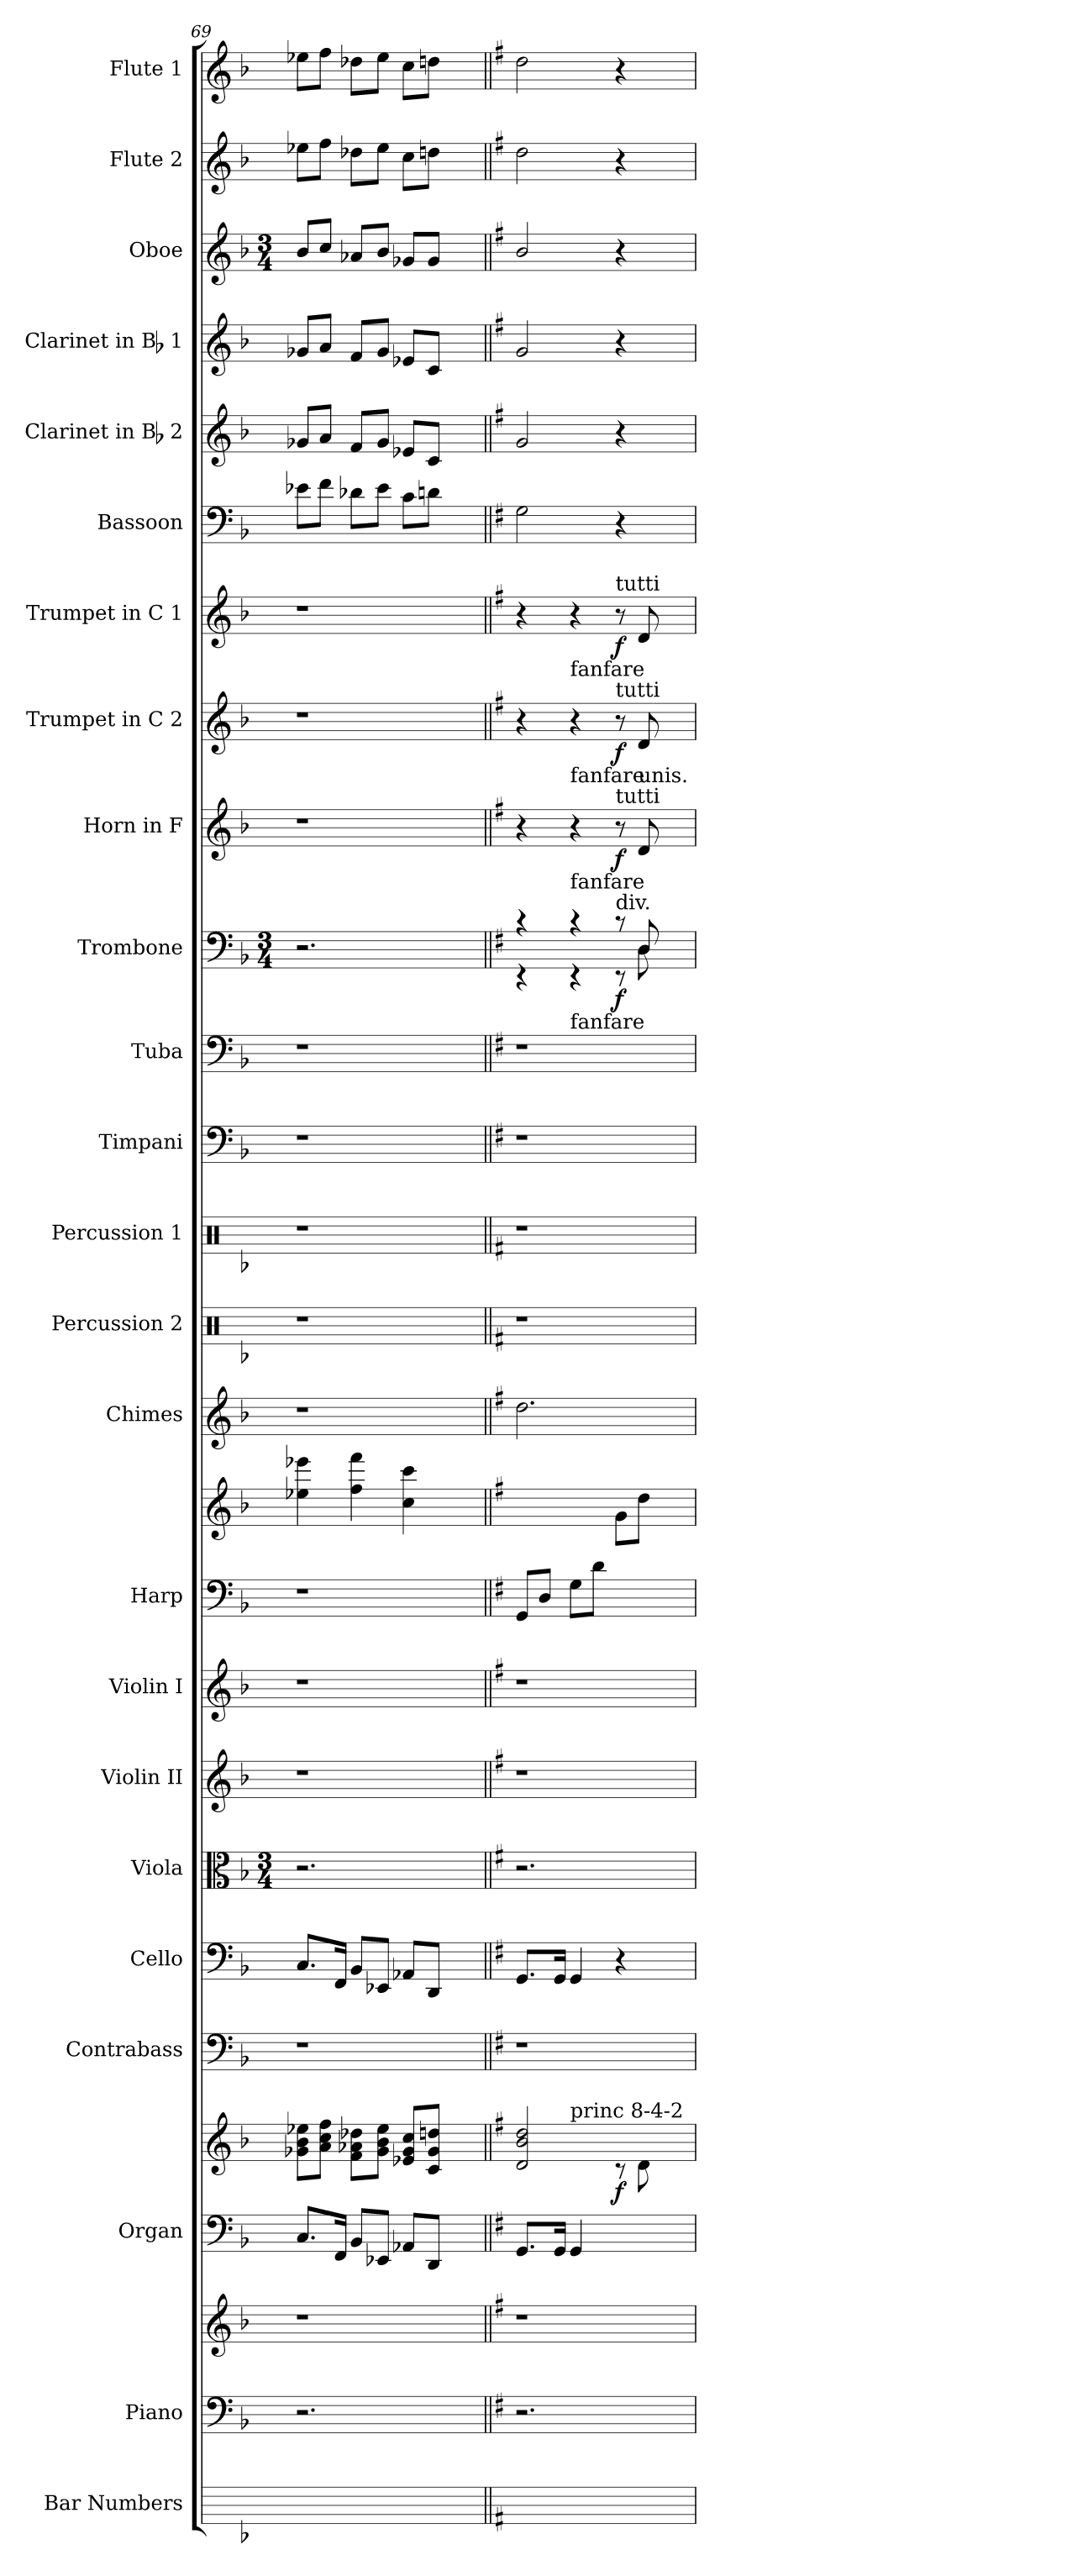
**kern	**kern	**kern	**kern	**kern	**dynam	**kern	**kern	**kern	**kern	**kern	**kern	**kern	**kern	**kern	**kern	**kern	**kern	**kern	**dynam	**kern	**dynam	**kern	**dynam	**kern	**dynam	**kern	**kern	**kern	**kern	**kern	**kern
*part24	*part23	*part23	*part22	*part22	*part22	*part21	*part20	*part19	*part18	*part17	*part16	*part16	*part15	*part14	*part13	*part12	*part11	*part10	*part10	*part9	*part9	*part8	*part8	*part7	*part7	*part6	*part5	*part4	*part3	*part2	*part1
*staff27	*staff26	*staff25	*staff24	*staff23	*staff23/24	*staff22	*staff21	*staff20	*staff19	*staff18	*staff17	*staff16	*staff15	*staff14	*staff13	*staff12	*staff11	*staff10	*staff10	*staff9	*staff9	*staff8	*staff8	*staff7	*staff7	*staff6	*staff5	*staff4	*staff3	*staff2	*staff1
*I"Bar Numbers	*I"Piano	*	*I"Organ	*	*	*I"Contrabass	*I"Cello	*I"Viola	*I"Violin II	*I"Violin I	*I"Harp	*	*I"Chimes	*I"Percussion 2	*I"Percussion 1	*I"Timpani	*I"Tuba	*I"Trombone	*	*I"Horn in F	*	*I"Trumpet in C 2	*	*I"Trumpet in C 1	*	*I"Bassoon	*I"Clarinet in Bb 2	*I"Clarinet in Bb 1	*I"Oboe	*I"Flute 2	*I"Flute 1
*	*I'Pno.	*	*I'Org.	*	*	*I'Cb.	*	*I'Vla.	*I'Vln. II	*I'Vln. I	*I'Hp.	*	*I'Chm.	*I'Perc. 2	*I'Perc. 1	*I'Timp.	*I'Tuba	*I'Tbn.	*	*	*	*I'Tpt 2	*	*I'Tpt 1	*	*I'Bsn.	*I'Cl 2	*I'Cl 1	*I'Ob.	*I'Fl 2	*I'Fl 1
*	*clefF4	*clefG2	*clefF4	*clefG2	*	*clefF4	*clefF4	*clefC3	*clefG2	*clefG2	*clefF4	*clefG2	*clefG2	*clefX	*clefX	*clefF4	*clefF4	*clefF4	*	*clefG2	*	*clefG2	*	*clefG2	*	*clefF4	*clefG2	*clefG2	*clefG2	*clefG2	*clefG2
*	*	*	*	*	*	*ITrd7c12	*	*	*	*	*	*	*	*	*	*	*	*	*	*	*	*	*	*	*	*	*	*	*	*	*
*k[b-]	*k[b-]	*k[b-]	*k[b-]	*k[b-]	*	*k[b-]	*k[b-]	*k[b-]	*k[b-]	*k[b-]	*k[b-]	*k[b-]	*k[b-]	*k[b-]	*k[b-]	*k[b-]	*k[b-]	*k[b-]	*	*k[b-]	*	*k[b-]	*	*k[b-]	*	*k[b-]	*k[b-]	*k[b-]	*k[b-]	*k[b-]	*k[b-]
*F:	*F:	*F:	*F:	*F:	*	*F:	*F:	*F:	*F:	*F:	*F:	*F:	*F:	*F:	*F:	*F:	*F:	*F:	*	*F:	*	*F:	*	*F:	*	*F:	*F:	*F:	*F:	*F:	*F:
*	*	*	*	*	*	*	*	*M3/4	*	*	*	*	*	*	*	*	*	*M3/4	*	*	*	*	*	*	*	*	*	*	*M3/4	*	*
=69	=69	=69	=69	=69	=69	=69	=69	=69	=69	=69	=69	=69	=69	=69	=69	=69	=69	=69	=69	=69	=69	=69	=69	=69	=69	=69	=69	=69	=69	=69	=69
1ryy	2.r	1r	8.C/L	8g-X\ 8b-\ 8ee-X\L	.	1r	8.C/L	2.r	1r	1r	1r	4ee-X\ 4eee-X\	1r	1r	1r	1r	1r	2.r	.	1r	.	1r	.	1r	.	8e-X\L	8g-X/L	8g-X/L	8b-/L	8ee-X\L	8ee-X\L
.	.	.	.	8a\ 8cc\ 8ff\J	.	.	.	.	.	.	.	.	.	.	.	.	.	.	.	.	.	.	.	.	.	8f\J	8a/J	8a/J	8cc/J	8ff\J	8ff\J
.	.	.	16FF/Jk	.	.	.	16FF/Jk	.	.	.	.	.	.	.	.	.	.	.	.	.	.	.	.	.	.	.	.	.	.	.	.
.	.	.	8BB-/L	8f\ 8a-X\ 8dd-X\L	.	.	8BB-/L	.	.	.	.	4ff\ 4fff\	.	.	.	.	.	.	.	.	.	.	.	.	.	8d-X\L	8f/L	8f/L	8a-X/L	8dd-X\L	8dd-X\L
.	.	.	8EE-X/J	8g-\ 8b-\ 8ee-\J	.	.	8EE-X/J	.	.	.	.	.	.	.	.	.	.	.	.	.	.	.	.	.	.	8e-\J	8g-/J	8g-/J	8b-/J	8ee-\J	8ee-\J
.	.	.	8AA-X/L	8e-X/ 8g-/ 8cc/L	.	.	8AA-X/L	.	.	.	.	4cc\ 4ccc\	.	.	.	.	.	.	.	.	.	.	.	.	.	8c\L	8e-X/L	8e-X/L	8g-X/L	8cc\L	8cc\L
.	.	.	8DD/J	8c/ 8g-/ 8ddn/J	.	.	8DD/J	.	.	.	.	.	.	.	.	.	.	.	.	.	.	.	.	.	.	8dn\J	8c/J	8c/J	8g-/J	8ddn\J	8ddn\J
.	4ryy	.	4ryy	4ryy	.	.	4ryy	4ryy	.	.	.	4ryy	.	.	.	.	.	4ryy	.	.	.	.	.	.	.	4ryy	4ryy	4ryy	4ryy	4ryy	4ryy
!!LO:PB:g=z
=70||	=70||	=70||	=70||	=70||	=70||	=70||	=70||	=70||	=70||	=70||	=70||	=70||	=70||	=70||	=70||	=70||	=70||	=70||	=70||	=70||	=70||	=70||	=70||	=70||	=70||	=70||	=70||	=70||	=70||	=70||	=70||
*k[f#]	*k[f#]	*k[f#]	*k[f#]	*k[f#]	*	*k[f#]	*k[f#]	*k[f#]	*k[f#]	*k[f#]	*k[f#]	*k[f#]	*k[f#]	*k[f#]	*k[f#]	*k[f#]	*k[f#]	*k[f#]	*	*k[f#]	*	*k[f#]	*	*k[f#]	*	*k[f#]	*k[f#]	*k[f#]	*k[f#]	*k[f#]	*k[f#]
*G:	*G:	*G:	*G:	*G:	*	*G:	*G:	*G:	*G:	*G:	*G:	*G:	*G:	*G:	*G:	*G:	*G:	*G:	*	*G:	*	*G:	*	*G:	*	*G:	*G:	*G:	*G:	*G:	*G:
*	*	*	*	*^	*	*	*	*	*	*	*	*	*	*	*	*	*	*^	*	*	*	*	*	*	*	*	*	*	*	*	*
1ryy	2.r	1r	8.GG/L	2d!/ 2b!/ 2dd!/	4ryy	.	1r	8.GG/L	2.r	1r	1r	8GG/L	4ryy	2.dd\	1r	1r	1r	1r	4rc	4rEE	.	4r	.	4r	.	4r	.	2G\	2g/	2g/	2b/	2dd\	2dd\
.	.	.	.	.	.	.	.	.	.	.	.	8D/J	.	.	.	.	.	.	.	.	.	.	.	.	.	.	.	.	.	.	.	.	.
.	.	.	16GG/Jk	.	.	.	.	16GG/Jk	.	.	.	.	.	.	.	.	.	.	.	.	.	.	.	.	.	.	.	.	.	.	.	.	.
!	!	!	!	!	!	!	!	!	!	!	!	!	!	!	!	!	!	!	!	!	!	!	!	!	!	!LO:TX:b:t=fanfare	!	!	!	!	!	!	!
!	!	!	!	!	!	!	!	!	!	!	!	!	!	!	!	!	!	!	!	!	!	!	!	!LO:TX:b:t=fanfare	!	!	!	!	!	!	!	!	!
!	!	!	!	!	!	!	!	!	!	!	!	!	!	!	!	!	!	!	!	!	!	!LO:TX:b:t=fanfare	!	!	!	!	!	!	!	!	!	!	!
!	!	!	!	!	!	!	!	!	!	!	!	!	!	!	!	!	!	!	!LO:TX:b:t=fanfare	!	!	!	!	!	!	!	!	!	!	!	!	!	!
!	!	!	!	!	!LO:TX:a:t=princ 8-4-2	!	!	!	!	!	!	!	!	!	!	!	!	!	!	!	!	!	!	!	!	!	!	!	!	!	!	!	!
.	.	.	4GG/	.	4ryy	.	.	4GG/	.	.	.	8G\L	4ryy	.	.	.	.	.	4rc	4rEE	.	4r	.	4r	.	4r	.	.	.	.	.	.	.
.	.	.	.	.	.	.	.	.	.	.	.	8d\J	.	.	.	.	.	.	.	.	.	.	.	.	.	.	.	.	.	.	.	.	.
!	!	!	!	!	!	!	!	!	!	!	!	!	!	!	!	!	!	!	!	!	!	!	!	!	!	!LO:TX:a:t=tutti	!	!	!	!	!	!	!
!	!	!	!	!	!	!	!	!	!	!	!	!	!	!	!	!	!	!	!	!	!	!	!	!LO:TX:a:t=tutti	!	!	!	!	!	!	!	!	!
!	!	!	!	!	!	!	!	!	!	!	!	!	!	!	!	!	!	!	!	!	!	!LO:TX:a:t=tutti	!	!	!	!	!	!	!	!	!	!	!
!	!	!	!	!	!	!	!	!	!	!	!	!	!	!	!	!	!	!	!LO:TX:a:t=div.	!	!	!	!	!	!	!	!	!	!	!	!	!	!
!	!	!	!	!	!	!LO:DY:b	!	!	!	!	!	!	!	!	!	!	!	!	!	!	!LO:DY:b	!	!LO:DY:b	!	!LO:DY:b	!	!LO:DY:b	!	!	!	!	!	!
.	.	.	2ryy	8ryy	8rc	f	.	4r	.	.	.	4ryy	8g\L	.	.	.	.	.	8rc	8rEE	f	8r	f	8r	f	8r	f	4r	4r	4r	4r	4r	4r
!	!	!	!	!	!	!	!	!	!	!	!	!	!	!	!	!	!	!	!	!	!	!LO:TX:a:t=unis.	!	!	!	!	!	!	!	!	!	!	!
.	.	.	.	8ryy	8d!\	.	.	.	.	.	.	.	8dd\J	.	.	.	.	.	8D/	8D\	.	8d/	.	8d/	.	8d/	.	.	.	.	.	.	.
.	4ryy	.	.	4ryy	4ryy	.	.	4ryy	4ryy	.	.	4ryy	4ryy	4ryy	.	.	.	.	4ryy	4ryy	.	4ryy	.	4ryy	.	4ryy	.	4ryy	4ryy	4ryy	4ryy	4ryy	4ryy
*	*	*	*	*v	*v	*	*	*	*	*	*	*	*	*	*	*	*	*	*v	*v	*	*	*	*	*	*	*	*	*	*	*	*	*
=	=	=	=	=	=	=	=	=	=	=	=	=	=	=	=	=	=	=	=	=	=	=	=	=	=	=	=	=	=	=	=
*-	*-	*-	*-	*-	*-	*-	*-	*-	*-	*-	*-	*-	*-	*-	*-	*-	*-	*-	*-	*-	*-	*-	*-	*-	*-	*-	*-	*-	*-	*-	*-
